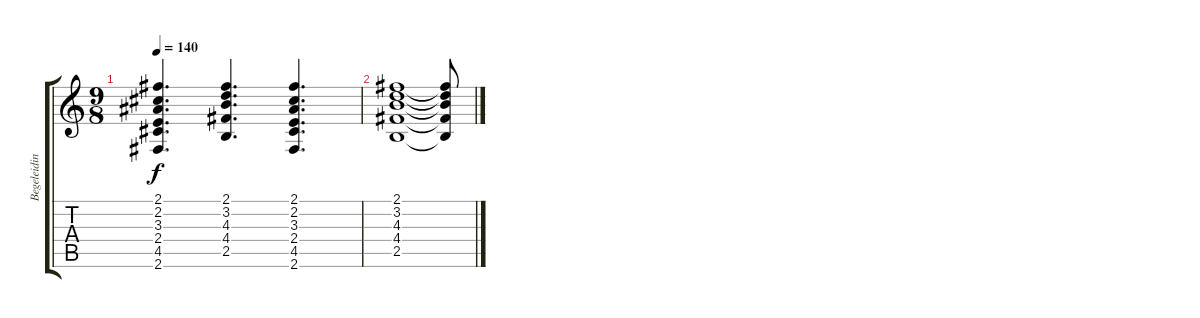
\track ("Begeleiding" "Begeleidin") {instrument acousticguitarsteel}
\staff {score tabs}
\tuning (E4 B3 G3 D3 A2 E2) {hide}
\ts (9 8)
\tempo 140
\clef g2
\ks c
(2.1 2.2 3.3 2.4 4.5 2.6).4{d dy f} (2.1 3.2 4.3 4.4 2.5).4{d} (2.1 2.2 3.3 2.4 4.5 2.6).4{d} |
(2.1 3.2 4.3 4.4 2.5).1 (2.1{t} 3.2{t} 4.3{t} 4.4{t} 2.5{t}).8
